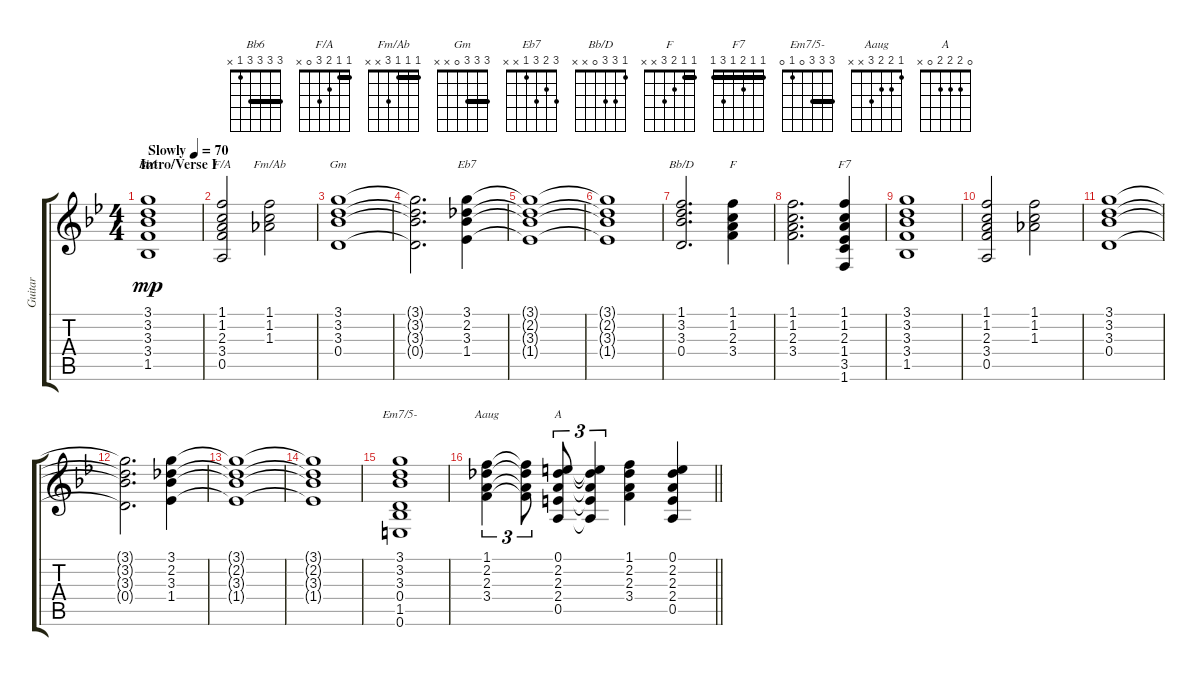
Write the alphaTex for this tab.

\track ("Guitar" "Guitar") {instrument acousticguitarnylon}
\staff {score tabs}
\tuning (E4 B3 G3 D3 A2 E2) {hide}
\chord ("Bb6" 3 3 3 3 1 x) {barre 3}
\chord ("F/A" 1 1 2 3 0 x) {barre 1}
\chord ("Fm/Ab" 1 1 1 3 x x) {barre 1}
\chord ("Gm" 3 3 3 0 x x) {barre 3}
\chord ("Eb7" 3 2 3 1 x x)
\chord ("Bb/D" 1 3 3 0 x x)
\chord ("F" 1 1 2 3 x x) {barre 1}
\chord ("F7" 1 1 2 1 3 1) {barre 1}
\chord ("Em7/5-" 3 3 3 0 1 0) {barre 3}
\chord ("Aaug" 1 2 2 3 x x)
\chord ("A" 0 2 2 2 0 x)
\ts (4 4)
\section ("" "Intro/Verse I")
\tempo (70 "Slowly")
\clef g2
\ks bb
(3.1 3.2 3.3 3.4 1.5).1{ch "Bb6" dy mp instrument acousticguitarnylon} |
(1.1 1.2 2.3 3.4 0.5).2{ch "F/A"} (1.1 1.2 1.3).2{ch "Fm/Ab"} |
(3.1 3.2 3.3 0.4).1{ch "Gm"} |
(3.1{t} 3.2{t} 3.3{t} 0.4{t}).2{d} (3.1 2.2 3.3 1.4).4{ch "Eb7"} |
(3.1{t} 2.2{t} 3.3{t} 1.4{t}).1 |
(3.1{t} 2.2{t} 3.3{t} 1.4{t}).1 |
(1.1 3.2 3.3 0.4).2{d ch "Bb/D"} (1.1 1.2 2.3 3.4).4{ch "F"} |
(1.1 1.2 2.3 3.4).2{d} (1.1 1.2 2.3 1.4 3.5 1.6).4{ch "F7"} |
(3.1 3.2 3.3 3.4 1.5).1 |
(1.1 1.2 2.3 3.4 0.5).2 (1.1 1.2 1.3).2 |
(3.1 3.2 3.3 0.4).1 |
(3.1{t} 3.2{t} 3.3{t} 0.4{t}).2{d} (3.1 2.2 3.3 1.4).4 |
(3.1{t} 2.2{t} 3.3{t} 1.4{t}).1 |
(3.1{t} 2.2{t} 3.3{t} 1.4{t}).1 |
(3.1 3.2 3.3 0.4 1.5 0.6).1{ch "Em7/5-"} |
\barLineRight lightlight
(1.1 2.2 2.3 3.4).4{tu (3 2) ch "Aaug"} (1.1{t} 2.2{t} 2.3{t} 3.4{t}).8{tu (3 2)} (0.1 2.2 2.3 2.4 0.5).8{tu (3 2) ch "A"} (0.1{t} 2.2{t} 2.3{t} 2.4{t} 0.5{t}).4{tu (3 2)} (1.1 2.2 2.3 3.4).4 (0.1 2.2 2.3 2.4 0.5).4
